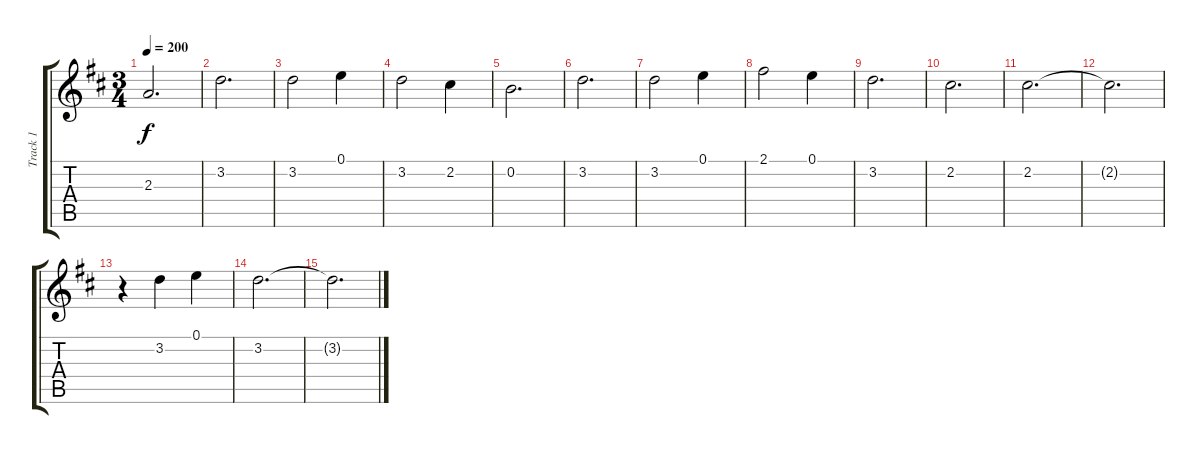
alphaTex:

\track ("Track 1" "Track 1") {instrument acousticguitarnylon}
\staff {score tabs}
\tuning (E4 B3 G3 D3 A2 E2) {hide}
\ts (3 4)
\tempo 200
\clef g2
\ks d
2.3.2{d dy f} |
3.2.2{d} |
3.2.2 0.1.4 |
3.2.2 2.2.4 |
0.2.2{d} |
3.2.2{d} |
3.2.2 0.1.4 |
2.1.2 0.1.4 |
3.2.2{d} |
2.2.2{d} |
2.2.2{d} |
2.2{t}.2{d} |
r.4 3.2.4 0.1.4 |
3.2.2{d} |
3.2{t}.2{d}
